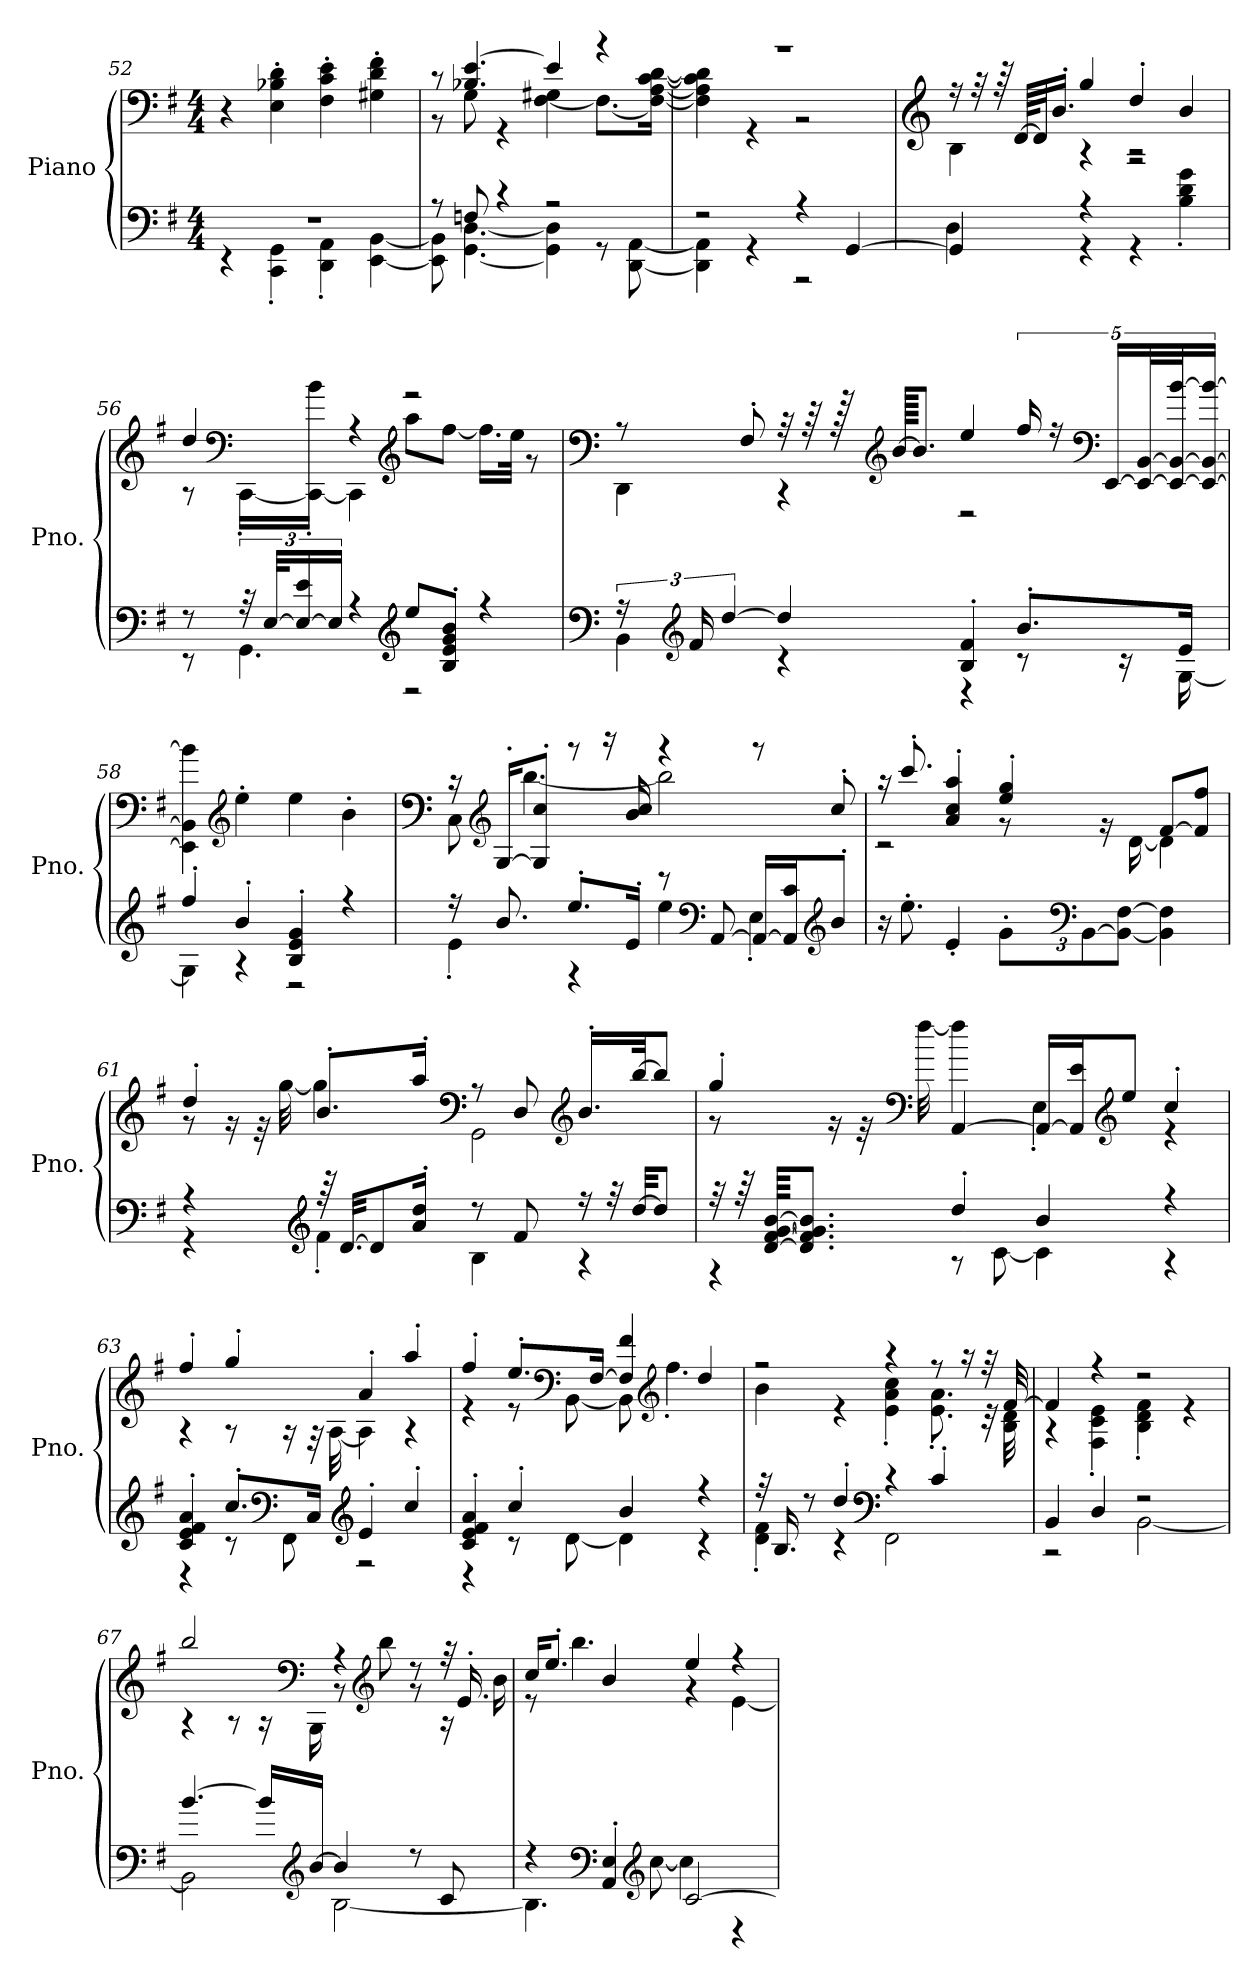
**kern	**kern
*part1	*part1
*staff2	*staff1
*I"Piano	*
*I'Pno.	*
*clefF4	*clefF4
*k[f#]	*k[f#]
*M4/4	*M4/4
=52	=52
*^	*
1r	4r	4r
.	4CC\' 4GG\'	4E\' 4B-X\' 4d\'
.	4DD\' 4AA\'	4F#\' 4c\' 4e\'
.	[4EE\ [4BB\	4G#X\' 4d\' 4f#\'
!!LO:LB:g=z
=53	=53	=53
*	*	*^
8r	8EE\] 8BB\]	8r	8r
8Fn/	[4.GG\ [4.D\	4.B-X/ [4.e/	8G\
4r	.	.	4r
2r	4GG\] 4D\]	4e/]	[4F#\ 4G#X\
.	8r	4r	8.F#\L_
.	[8DD\ [8AA\	.	.
.	.	.	16F#\_ [16A\ [16c\ [16d\Jk
=54	=54	=54	=54
2r	4DD\] 4AA\]	1r	4F#\] 4A\] 4c\] 4d\]
.	4r	.	4r
4r	2r	.	2r
[4GG/	.	.	.
=55	=55	=55	=55
*	*	*clefG2	*
4GG/]	4D\	16r	4B\
.	.	32r	.
.	.	64r	.
.	.	[64d/KLLL	.
.	.	32d/J]	.
.	.	16.b'/JJ	.
4r	4r	4gg/	4r
2r	4r	4dd'/	2r
.	4B\' 4d\' 4g\'	4b/	.
!!LO:LB:g=z	!!
=56	=56	=56	=56
8r	8r	4dd/	8r
*	*	*clefF4	*
48r	4.GG\	.	[16CC'\LL
[48E/KLL	.	.	.
24E/_ 24e/	.	.	.
.	.	.	16CC\_' 16b\'JJ
24E/JJ]	.	.	.
4r	.	4r	4CC\]
*clefG2	*	*clefG2	*
8ee/L	2r	2r	8aa\L
8B/' 8e/' 8g/' 8b/'J	.	.	[8ff#\J
4r	.	.	16.ff#\LL]
.	.	.	32ee\JJk
.	.	.	8r
=57	=57	=57	=57
*clefF4	*	*clefF4	*
24r	4BB\	8r	4DD\
*clefG2	*	*	*
24f#/	.	.	.
[6dd/	.	.	.
.	.	8F#'/	.
4dd/]	4r	32r	4r
.	.	64r	.
.	.	128r	.
*	*	*clefG2	*
.	.	[128b/KKKKL	.
.	.	8.b/J]	.
4B/' 4f#/'	4r	4ee/	2r
8.b'/L	8r	20ff#/	.
.	.	20r	.
*	*	*clefF4	*
.	.	[20EE/LL	.
.	16r	.	.
.	.	40EE/_ [40BB/L	.
.	.	40EE/_ 40BB/_ [40b/J	.
16e/Jk	[16G\	.	.
.	.	20EE/_ 20BB/_ 20b/_JJ	.
*	*	*v	*v
!!LO:PB:g=z
=58	=58	=58
4ff#'/	4G\]	4EE\] 4BB\] 4b\]
*	*	*clefG2
4b'/	4r	4ee'\
4B/' 4e/' 4g/'	2r	4ee\
4r	.	4b'\
=59	=59	=59
*	*	*clefF4
*	*	*^
16r	4e'\	16r	8C\
*	*	*clefG2	*
8.b/	.	[16G'/KL	.
.	.	8G/]' 8cc/'J	[4.bb\
8.ee'/L	4r	8r	.
.	.	16r	.
16e'/Jk	.	16b/ 16cc/	.
8r	4ee\	4r	2bb\]
*clefF4	*	*	*
[8AA/	.	.	.
16AA/LL_	4E'\	8r	.
16AA/] 16c/J	.	.	.
*clefG2	*	*	*
8b'/J	.	8cc'/	.
*v	*v	*	*
=60	=60	=60
16r	16r	2r
8.ee'\	8.ccc'/	.
4e'/	4a/' 4cc/' 4aa/'	.
*Xbrackettup	*	*
12g'\L	4ee/' 4gg/'	8r
*clefF4	*	*
[12BB\	.	.
.	.	16r
12BB\_ [12F#\J	.	.
.	.	[16d\
4BB\] 4F#\]	[8f#/L	4d\]
.	8f#/] 8ff#/J	.
!!LO:LB:g=z	!!
=61	=61	=61
*^	*	*
4r	4r	4dd'/	8r
.	.	.	16r
.	.	.	32r
.	.	.	[32gg\
*clefG2	*	*	*
64r	4f#'\	8.b'/L	4gg\]
[32.d/KKL	.	.	.
8d/]	.	.	.
16a/' 16dd/'Jk	.	16aa'/Jk	.
*	*	*clefF4	*
8r	4B\	8r	2GG\
8f#/	.	8D/	.
*	*	*clefG2	*
16r	4r	16.b'/LL	.
32r	.	.	.
[32dd/KKL	.	[32bb/JK	.
8dd/J]	.	8bb/J]	.
=62	=62	=62	=62
32r	4r	4gg'/	8r
64r	.	.	.
[64d/ [64f#/ [64g/ [64b/KKKL	.	.	.
8.d/] 8.f#/] 8.g/] 8.b/]J	.	.	.
.	.	.	16r
.	.	.	32r
*	*	*clefF4	*
.	.	.	[32ff#\
4dd'/	8r	[4AA/	4ff#\]
.	[8c\	.	.
4b/	4c\]	16AA/LL_	4E'\
.	.	16AA/] 16e/J	.
*	*	*clefG2	*
.	.	8ee/J	.
4r	4r	4cc'/	4r
!!LO:LB:g=z	!!
=63	=63	=63	=63
4c/' 4e/' 4f#/' 4a/'	4r	4ff#'/	4r
8.cc'/L	8r	4gg'/	8r
*clefF4	*	*	*
.	8FF#\	.	16r
16C/Jk	.	.	32r
.	.	.	[32A\
*clefG2	*	*	*
4e'/	2r	4a'/	4A\]
4cc'/	.	4aa'/	4r
=64	=64	=64	=64
4c/' 4e/' 4f#/' 4a/'	4r	4ff#'/	4r
4cc'/	8r	8.ee'/L	8r
*	*	*clefF4	*
.	[8d\	.	[8BB\
.	.	[16F#/Jk	.
4b/	4d\]	4F#/] 4f#/	8BB\]
*	*	*clefG2	*
.	.	.	4.ff#'\
4r	4r	4dd/	.
=65	=65	=65	=65
32r	4d\' 4f#\'	2r	4b\
16.B/	.	.	.
8r	.	.	.
4dd'/	4r	.	4r
*clefF4	*	*	*
4r	2FF#\	4r	4e\' 4a\' 4cc\'
4c'/	.	8r	8.e\' 8.a\'
.	.	16r	.
.	.	32r	32r
.	.	[32f#/	32B\ 32d\
=66	=66	=66	=66
4BB/	2r	4f#/]	4r
4D/	.	4r	4F#\' 4c\' 4e\'
2r	[2BB\	2r	4B\' 4d\' 4f#\'
.	.	.	4r
!!LO:LB:g=z	!!
=67	=67	=67	=67
[4.b/	2BB\]	2bb/	4r
.	.	.	8r
16b/LL]	.	.	16r
*clefG2	*	*clefF4	*
[16b/JJ	.	.	16BBB\
4b/]	[2B\	4r	8r
*	*	*clefG2	*
.	.	.	8bb\
8r	.	8r	8r
8c/	.	32r	16r
.	.	16.e'/	.
.	.	.	16b\
=68	=68	=68	=68
4r	4.B\]	16cc/KL	8r
.	.	8.ee'/J	.
.	.	.	4.bb\
*clefF4	*	*	*
4AA/' 4E/'	.	4b/	.
*clefG2	*	*	*
.	[8cc\	.	.
[2c/	4cc\]	4ee/	4r
.	4r	4r	[4e\
*v	*v	*	*
*	*v	*v
=	=
*-	*-
